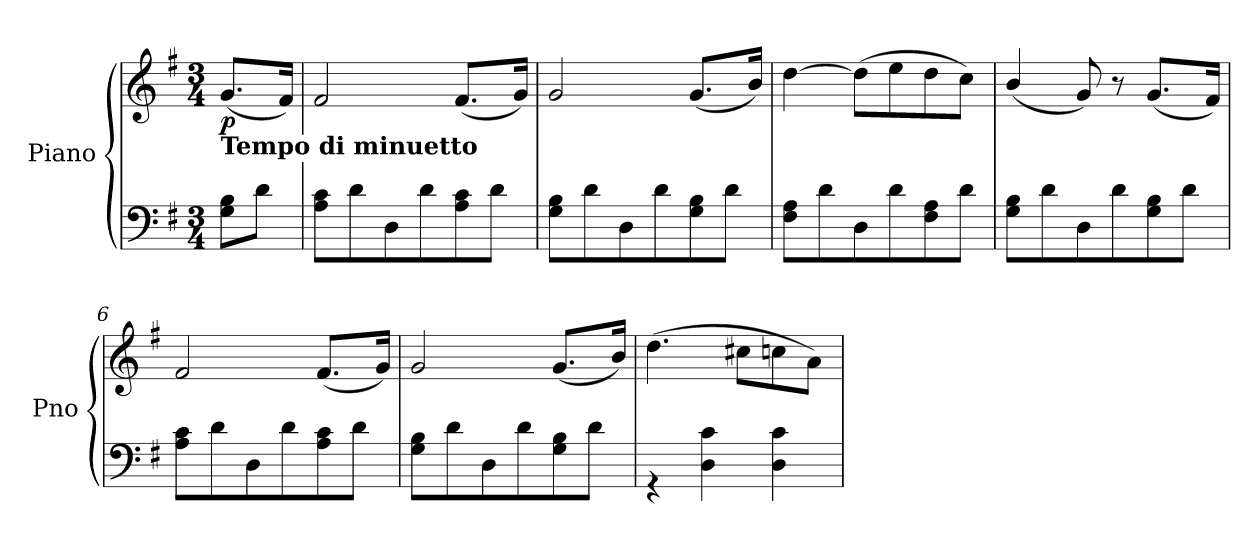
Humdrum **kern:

**kern	**kern	**dynam
*part1	*part1	*part1
*staff2	*staff1	*staff1/2
*I"Piano	*	*
*I'Pno	*	*
*clefF4	*clefG2	*
*k[f#]	*k[f#]	*
*G:	*G:	*
*M3/4	*M3/4	*
*MM132	*MM132	*
=1	=1	=1
*^	*	*
!	!	!LO:TX:b:B:t=Tempo di minuetto	!
!	!	!	!LO:DY:b
4ryy	8G\ 8B\L	(<8.g/L	p
.	8d\J	.	.
.	.	16f#/Jk)	.
=2	=2	=2	=2
2.ryy	8A\ 8c\L	2f#/	.
.	8d\	.	.
.	8D\	.	.
.	8d\	.	.
.	8A\ 8c\	(<8.f#/L	.
.	8d\J	.	.
.	.	16g/Jk)	.
=3	=3	=3	=3
2.ryy	8G\ 8B\L	2g/	.
.	8d\	.	.
.	8D\	.	.
.	8d\	.	.
.	8G\ 8B\	(<8.g/L	.
.	8d\J	.	.
.	.	16b/Jk)	.
=4	=4	=4	=4
2.ryy	8F#\ 8A\L	[4dd\	.
.	8d\	.	.
.	8D\	(>8dd\L]	.
.	8d\	8ee\	.
.	8F#\ 8A\	8dd\	.
.	8d\J	8cc\J)	.
=5	=5	=5	=5
2.ryy	8G\ 8B\L	(<4b/	.
.	8d\	.	.
.	8D\	8g/)	.
.	8d\	8r	.
.	8G\ 8B\	(<8.g/L	.
.	8d\J	.	.
.	.	16f#/Jk)	.
=6	=6	=6	=6
2.ryy	8A\ 8c\L	2f#/	.
.	8d\	.	.
.	8D\	.	.
.	8d\	.	.
.	8A\ 8c\	(<8.f#/L	.
.	8d\J	.	.
.	.	16g/Jk)	.
!!LO:LB:g=z
=7	=7	=7	=7
2.ryy	8G\ 8B\L	2g/	.
.	8d\	.	.
.	8D\	.	.
.	8d\	.	.
.	8G\ 8B\	(<8.g/L	.
.	8d\J	.	.
.	.	16b/Jk)	.
=8	=8	=8	=8
2.ryy	4r	(>4.dd\	.
.	4D\ 4c\	.	.
.	.	8cc#X\L	.
.	4D\ 4c\	8ccn\	.
.	.	8a\J)	.
*v	*v	*	*
=	=	=
*-	*-	*-
